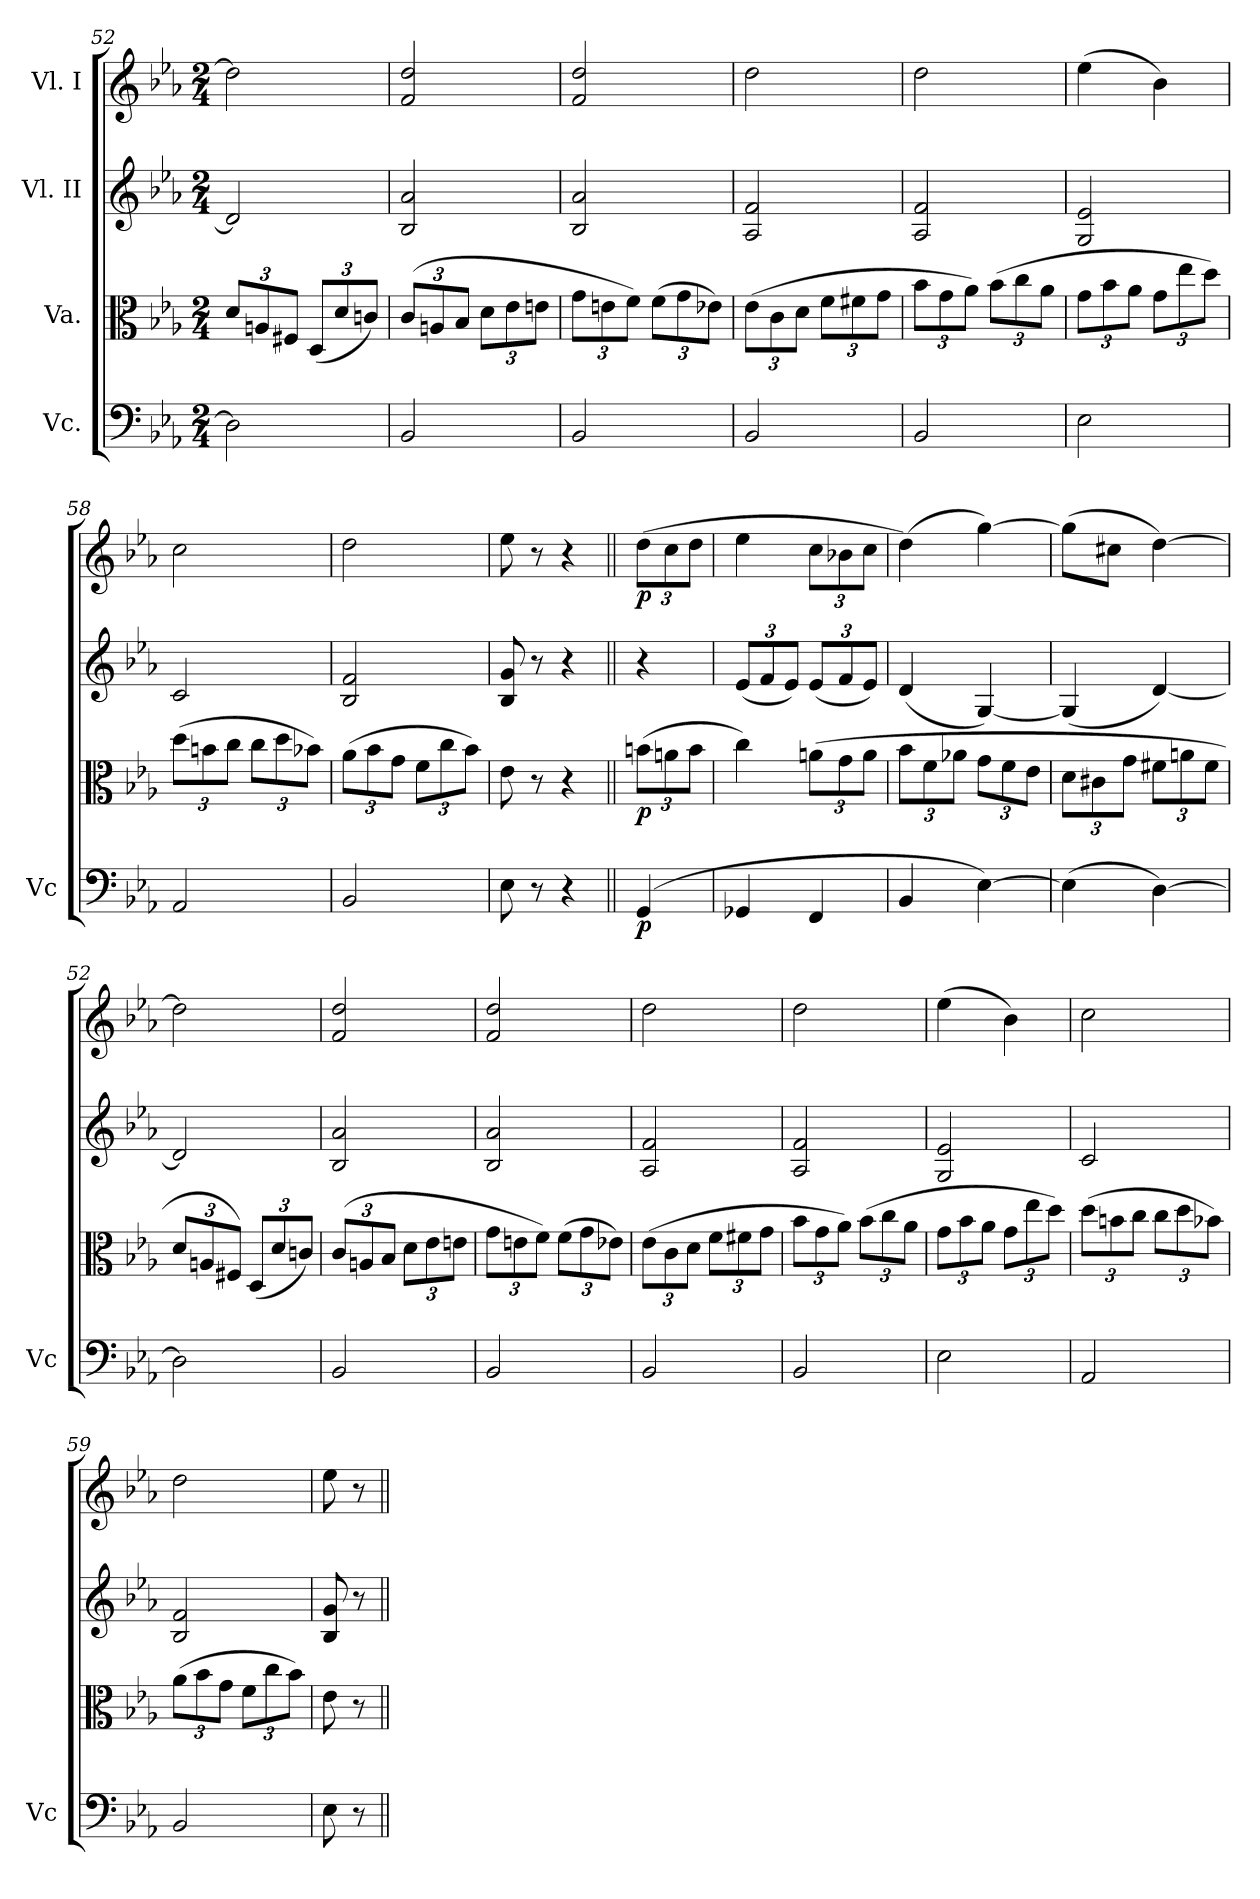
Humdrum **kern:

**kern	**dynam	**kern	**dynam	**kern	**kern	**dynam
*part4	*part4	*part3	*part3	*part2	*part1	*part1
*staff4	*staff4	*staff3	*staff3	*staff2	*staff1	*staff1
*I"Vc.	*	*I"Va.	*	*I"Vl. II	*I"Vl. I	*
*I'Vc	*	*	*	*	*	*
*clefF4	*	*clefC3	*	*clefG2	*clefG2	*
*k[b-e-a-]	*	*k[b-e-a-]	*	*k[b-e-a-]	*k[b-e-a-]	*
*E-:	*	*E-:	*	*E-:	*E-:	*
*M2/4	*	*M2/4	*	*M2/4	*M2/4	*
*	*	*Xbrackettup	*	*	*	*
=52	=52	=52	=52	=52	=52	=52
2D\]	.	12d/L	.	2d/]	2dd\]	.
.	.	12An/	.	.	.	.
.	.	12F#X/J	.	.	.	.
.	.	(<12D/L	.	.	.	.
.	.	12d/	.	.	.	.
.	.	12cn/J)	.	.	.	.
=53	=53	=53	=53	=53	=53	=53
2BB-/	.	(>12c/L	.	2B-/ 2a-/	2f/ 2dd/	.
.	.	12An/	.	.	.	.
.	.	12B-/J	.	.	.	.
.	.	12d\L	.	.	.	.
.	.	12e-\	.	.	.	.
.	.	12en\J	.	.	.	.
!!LO:PB:g=z
=54	=54	=54	=54	=54	=54	=54
2BB-/	.	12g\L	.	2B-/ 2a-/	2f/ 2dd/	.
.	.	12en\	.	.	.	.
.	.	12f\J)	.	.	.	.
.	.	(>12f\L	.	.	.	.
.	.	12g\	.	.	.	.
.	.	12e-X\J)	.	.	.	.
=55	=55	=55	=55	=55	=55	=55
2BB-/	.	(>12e-\L	.	2A-/ 2f/	2dd\	.
.	.	12c\	.	.	.	.
.	.	12d\J	.	.	.	.
.	.	12f\L	.	.	.	.
.	.	12f#X\	.	.	.	.
.	.	12g\J	.	.	.	.
=56	=56	=56	=56	=56	=56	=56
2BB-/	.	12b-\L	.	2A-/ 2f/	2dd\	.
.	.	12g\	.	.	.	.
.	.	12a-\J)	.	.	.	.
.	.	(>12b-\L	.	.	.	.
.	.	12cc\	.	.	.	.
.	.	12a-\J	.	.	.	.
=57	=57	=57	=57	=57	=57	=57
2E-\	.	12g\L	.	2G/ 2e-/	(>4ee-\	.
.	.	12b-\	.	.	.	.
.	.	12a-\J	.	.	.	.
.	.	12g\L	.	.	4b-\)	.
.	.	12ee-\	.	.	.	.
.	.	12dd\J)	.	.	.	.
=58	=58	=58	=58	=58	=58	=58
2AA-/	.	(>12dd\L	.	2c/	2cc\	.
.	.	12bn\	.	.	.	.
.	.	12cc\J	.	.	.	.
.	.	12cc\L	.	.	.	.
.	.	12dd\	.	.	.	.
.	.	12b-X\J)	.	.	.	.
=59	=59	=59	=59	=59	=59	=59
2BB-/	.	(>12a-\L	.	2B-/ 2f/	2dd\	.
.	.	12b-\	.	.	.	.
.	.	12g\J	.	.	.	.
.	.	12f\L	.	.	.	.
.	.	12cc\	.	.	.	.
.	.	12b-\J)	.	.	.	.
=60	=60	=60	=60	=60	=60	=60
8E-\	.	8e-\	.	8B-/ 8g/	8ee-\	.
8r	.	8r	.	8r	8r	.
4r	.	4r	.	4r	4r	.
=3X||	=3X||	=3X||	=3X||	=3X||	=3X||	=3X||
*	*	*	*	*	*Xbrackettup	*
!	!LO:DY:b	!	!LO:DY:b	!	!	!LO:DY:b
(>4GG/	p	(>12bn\L	p	4r	(>12dd\L	p
.	.	12an\	.	.	12cc\	.
.	.	12b\J	.	.	12dd\J	.
=49	=49	=49	=49	=49	=49	=49
*	*	*	*	*Xbrackettup	*	*
4GG-X/	.	4cc\)	.	(<12e-/L	4ee-\	.
.	.	.	.	12f/	.	.
.	.	.	.	12e-/J)	.	.
4FF/	.	(>12an\L	.	(<12e-/L	12cc\L	.
.	.	12g\	.	12f/	12b-X\	.
.	.	12a\J	.	12e-/J)	12cc\J	.
=50	=50	=50	=50	=50	=50	=50
4BB-/	.	12b-\L	.	(<4d/	(>4dd\)	.
.	.	12f\	.	.	.	.
.	.	12a-X\J	.	.	.	.
[4E-\)	.	12g\L	.	[4G/)	[4gg\)	.
.	.	12f\	.	.	.	.
.	.	12e-\J	.	.	.	.
=51	=51	=51	=51	=51	=51	=51
(>4E-\]	.	12d\L	.	(<4G/]	(>8gg\L]	.
.	.	12c#X\	.	.	.	.
.	.	.	.	.	8cc#X\J	.
.	.	12g\J	.	.	.	.
[4D\)	.	12f#X\L	.	[4d/)	[4dd\)	.
.	.	12an\	.	.	.	.
.	.	12f#\J	.	.	.	.
=52	=52	=52	=52	=52	=52	=52
2D\]	.	12d/L	.	2d/]	2dd\]	.
.	.	12An/	.	.	.	.
.	.	12F#X/J)	.	.	.	.
.	.	(<12D/L	.	.	.	.
.	.	12d/	.	.	.	.
.	.	12cn/J)	.	.	.	.
!!LO:LB:g=z
=53	=53	=53	=53	=53	=53	=53
2BB-/	.	(>12c/L	.	2B-/ 2a-/	2f/ 2dd/	.
.	.	12An/	.	.	.	.
.	.	12B-/J	.	.	.	.
.	.	12d\L	.	.	.	.
.	.	12e-\	.	.	.	.
.	.	12en\J	.	.	.	.
=54	=54	=54	=54	=54	=54	=54
2BB-/	.	12g\L	.	2B-/ 2a-/	2f/ 2dd/	.
.	.	12en\	.	.	.	.
.	.	12f\J)	.	.	.	.
.	.	(>12f\L	.	.	.	.
.	.	12g\	.	.	.	.
.	.	12e-X\J)	.	.	.	.
=55	=55	=55	=55	=55	=55	=55
2BB-/	.	(>12e-\L	.	2A-/ 2f/	2dd\	.
.	.	12c\	.	.	.	.
.	.	12d\J	.	.	.	.
.	.	12f\L	.	.	.	.
.	.	12f#X\	.	.	.	.
.	.	12g\J	.	.	.	.
=56	=56	=56	=56	=56	=56	=56
2BB-/	.	12b-\L	.	2A-/ 2f/	2dd\	.
.	.	12g\	.	.	.	.
.	.	12a-\J)	.	.	.	.
.	.	(>12b-\L	.	.	.	.
.	.	12cc\	.	.	.	.
.	.	12a-\J	.	.	.	.
=57	=57	=57	=57	=57	=57	=57
2E-\	.	12g\L	.	2G/ 2e-/	(>4ee-\	.
.	.	12b-\	.	.	.	.
.	.	12a-\J	.	.	.	.
.	.	12g\L	.	.	4b-\)	.
.	.	12ee-\	.	.	.	.
.	.	12dd\J)	.	.	.	.
=58	=58	=58	=58	=58	=58	=58
2AA-/	.	(>12dd\L	.	2c/	2cc\	.
.	.	12bn\	.	.	.	.
.	.	12cc\J	.	.	.	.
.	.	12cc\L	.	.	.	.
.	.	12dd\	.	.	.	.
.	.	12b-X\J)	.	.	.	.
=59	=59	=59	=59	=59	=59	=59
2BB-/	.	(>12a-\L	.	2B-/ 2f/	2dd\	.
.	.	12b-\	.	.	.	.
.	.	12g\J	.	.	.	.
.	.	12f\L	.	.	.	.
.	.	12cc\	.	.	.	.
.	.	12b-\J)	.	.	.	.
=60	=60	=60	=60	=60	=60	=60
8E-\	.	8e-\	.	8B-/ 8g/	8ee-\	.
8r	.	8r	.	8r	8r	.
=||	=||	=||	=||	=||	=||	=||
*-	*-	*-	*-	*-	*-	*-
